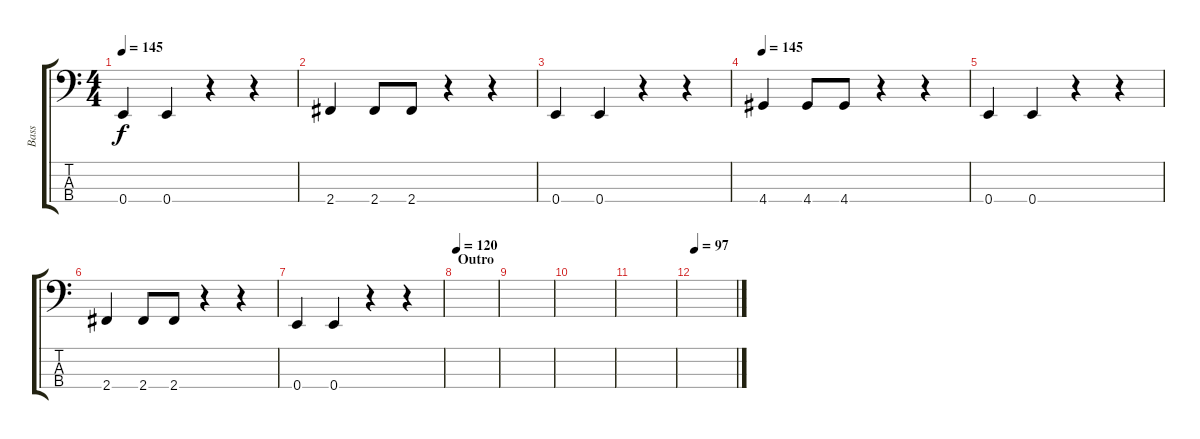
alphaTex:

\track ("Bass" "Bass") {instrument electricbassfinger}
\staff {score tabs}
\tuning (G2 D2 A1 E1) {hide}
\ts (4 4)
\tempo 145
\clef f4
\ks c
0.4.4{dy f} 0.4.4 r.4 r.4 |
2.4.4 2.4.8 2.4.8 r.4 r.4 |
0.4.4 0.4.4 r.4 r.4 |
\tempo 145
4.4.4 4.4.8 4.4.8 r.4 r.4 |
0.4.4 0.4.4 r.4 r.4 |
2.4.4 2.4.8 2.4.8 r.4 r.4 |
0.4.4 0.4.4 r.4 r.4 |
\section ("" "Outro")
\tempo 120
|
|
|
|
\tempo 97
